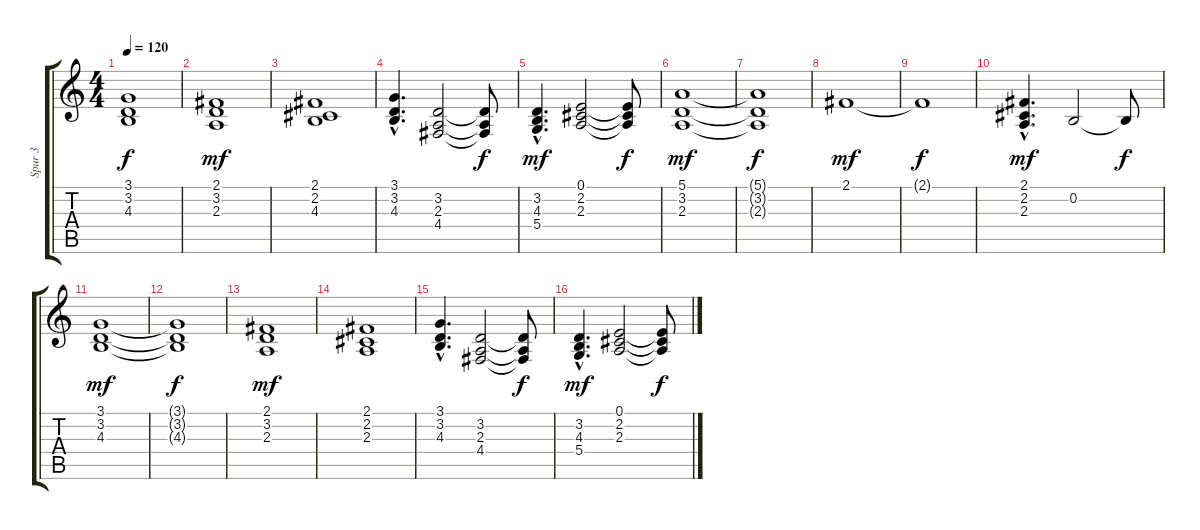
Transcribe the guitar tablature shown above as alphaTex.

\track ("Spur 3" "Spur 3") {instrument pad2warm}
\staff {score tabs}
\tuning (E4 B3 G3 D3 A2 E2) {hide}
\ts (4 4)
\tempo 120
\clef g2
\ks c
(3.1{t} 3.2{t} 4.3{t}).1{dy f} |
(2.1 3.2 2.3).1{dy mf} |
(2.1 2.2 4.3).1 |
(3.1{hac} 3.2{hac} 4.3{hac}).4{d} (3.2 2.3 4.4).2 (3.2{t} 2.3{t} 4.4{t}).8{dy f} |
(3.2{hac} 4.3{hac} 5.4{hac}).4{d dy mf} (0.1 2.2 2.3).2 (0.1{t} 2.2{t} 2.3{t}).8{dy f} |
(5.1 3.2 2.3).1{dy mf} |
(5.1{t} 3.2{t} 2.3{t}).1{dy f} |
2.1.1{dy mf} |
2.1{t}.1{dy f} |
(2.1 2.2{hac} 2.3).4{d dy mf} 0.2.2 0.2{t}.8{dy f} |
(3.1 3.2 4.3).1{dy mf} |
(3.1{t} 3.2{t} 4.3{t}).1{dy f} |
(2.1 3.2 2.3).1{dy mf} |
(2.1 2.2 2.3).1 |
(3.1{hac} 3.2{hac} 4.3{hac}).4{d} (3.2 2.3 4.4).2 (3.2{t} 2.3{t} 4.4{t}).8{dy f} |
(3.2{hac} 4.3{hac} 5.4{hac}).4{d dy mf} (0.1 2.2 2.3).2 (0.1{t} 2.2{t} 2.3{t}).8{dy f}
